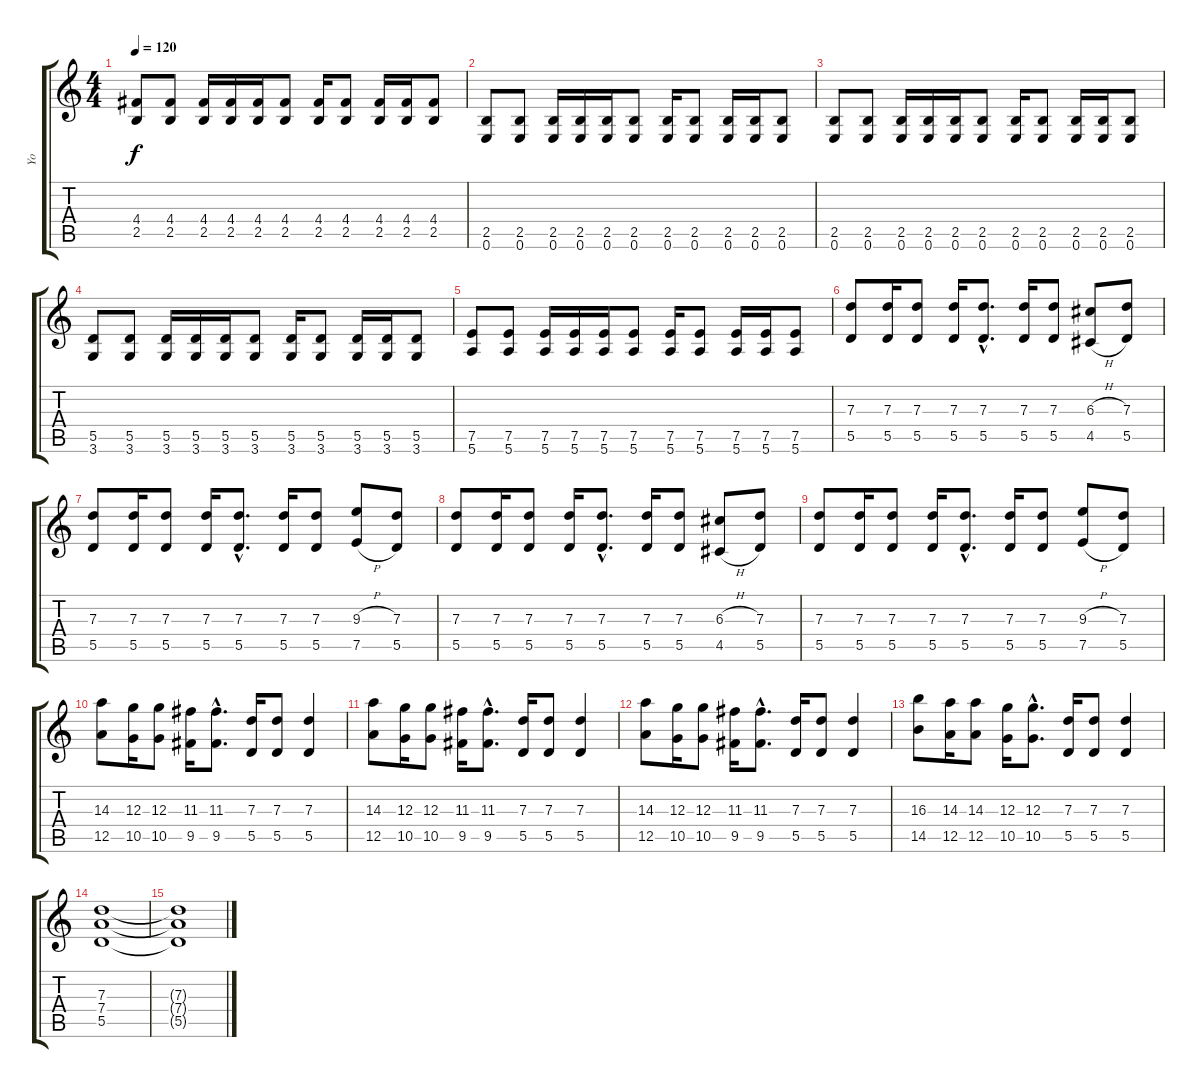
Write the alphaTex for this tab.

\track ("Yo" "Yo") {instrument overdrivenguitar}
\staff {score tabs}
\tuning (E4 B3 G3 D3 A2 E2) {hide}
\ts (4 4)
\tempo 120
\clef g2
\ks c
(4.4 2.5).8{dy f} (4.4 2.5).8 (4.4 2.5).16 (4.4 2.5).16 (4.4 2.5).16 (4.4 2.5).8 (4.4 2.5).16 (4.4 2.5).8 (4.4 2.5).16 (4.4 2.5).16 (4.4 2.5).8 |
(2.5 0.6).8 (2.5 0.6).8 (2.5 0.6).16 (2.5 0.6).16 (2.5 0.6).16 (2.5 0.6).8 (2.5 0.6).16 (2.5 0.6).8 (2.5 0.6).16 (2.5 0.6).16 (2.5 0.6).8 |
(2.5 0.6).8 (2.5 0.6).8 (2.5 0.6).16 (2.5 0.6).16 (2.5 0.6).16 (2.5 0.6).8 (2.5 0.6).16 (2.5 0.6).8 (2.5 0.6).16 (2.5 0.6).16 (2.5 0.6).8 |
(5.5 3.6).8 (5.5 3.6).8 (5.5 3.6).16 (5.5 3.6).16 (5.5 3.6).16 (5.5 3.6).8 (5.5 3.6).16 (5.5 3.6).8 (5.5 3.6).16 (5.5 3.6).16 (5.5 3.6).8 |
(7.5 5.6).8 (7.5 5.6).8 (7.5 5.6).16 (7.5 5.6).16 (7.5 5.6).16 (7.5 5.6).8 (7.5 5.6).16 (7.5 5.6).8 (7.5 5.6).16 (7.5 5.6).16 (7.5 5.6).8 |
(7.3 5.5).8 (7.3 5.5).16 (7.3 5.5).8 (7.3 5.5).16 (7.3{hac} 5.5{hac}).8{d} (7.3 5.5).16 (7.3 5.5).8 (6.3{h} 4.5{h}).8 (7.3 5.5).8 |
(7.3 5.5).8 (7.3 5.5).16 (7.3 5.5).8 (7.3 5.5).16 (7.3{hac} 5.5{hac}).8{d} (7.3 5.5).16 (7.3 5.5).8 (9.3{h} 7.5{h}).8 (7.3 5.5).8 |
(7.3 5.5).8 (7.3 5.5).16 (7.3 5.5).8 (7.3 5.5).16 (7.3{hac} 5.5{hac}).8{d} (7.3 5.5).16 (7.3 5.5).8 (6.3{h} 4.5{h}).8 (7.3 5.5).8 |
(7.3 5.5).8 (7.3 5.5).16 (7.3 5.5).8 (7.3 5.5).16 (7.3{hac} 5.5{hac}).8{d} (7.3 5.5).16 (7.3 5.5).8 (9.3{h} 7.5{h}).8 (7.3 5.5).8 |
(14.3 12.5).8 (12.3 10.5).16 (12.3 10.5).8 (11.3 9.5).16 (11.3{hac} 9.5{hac}).8{d} (7.3 5.5).16 (7.3 5.5).8 (7.3 5.5).4 |
(14.3 12.5).8 (12.3 10.5).16 (12.3 10.5).8 (11.3 9.5).16 (11.3{hac} 9.5{hac}).8{d} (7.3 5.5).16 (7.3 5.5).8 (7.3 5.5).4 |
(14.3 12.5).8 (12.3 10.5).16 (12.3 10.5).8 (11.3 9.5).16 (11.3{hac} 9.5{hac}).8{d} (7.3 5.5).16 (7.3 5.5).8 (7.3 5.5).4 |
(16.3 14.5).8 (14.3 12.5).16 (14.3 12.5).8 (12.3 10.5).16 (12.3{hac} 10.5{hac}).8{d} (7.3 5.5).16 (7.3 5.5).8 (7.3 5.5).4 |
(7.3 7.4 5.5).1 |
(7.3{t} 7.4{t} 5.5{t}).1
